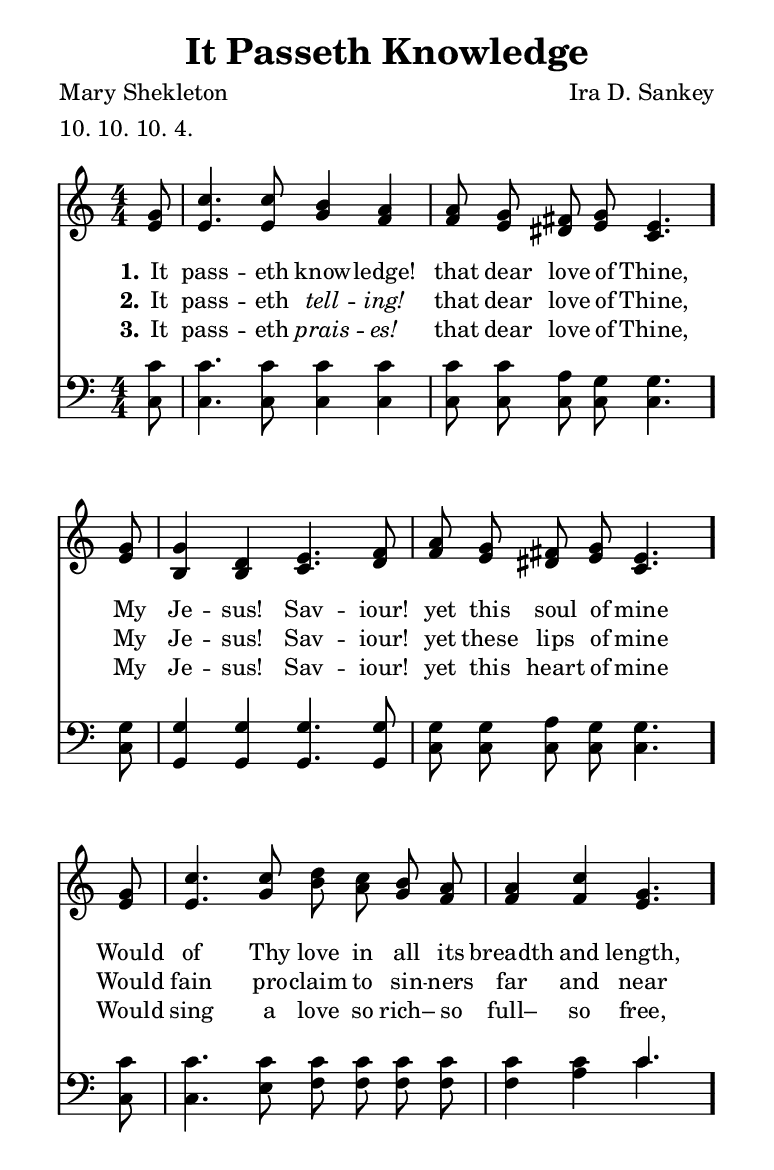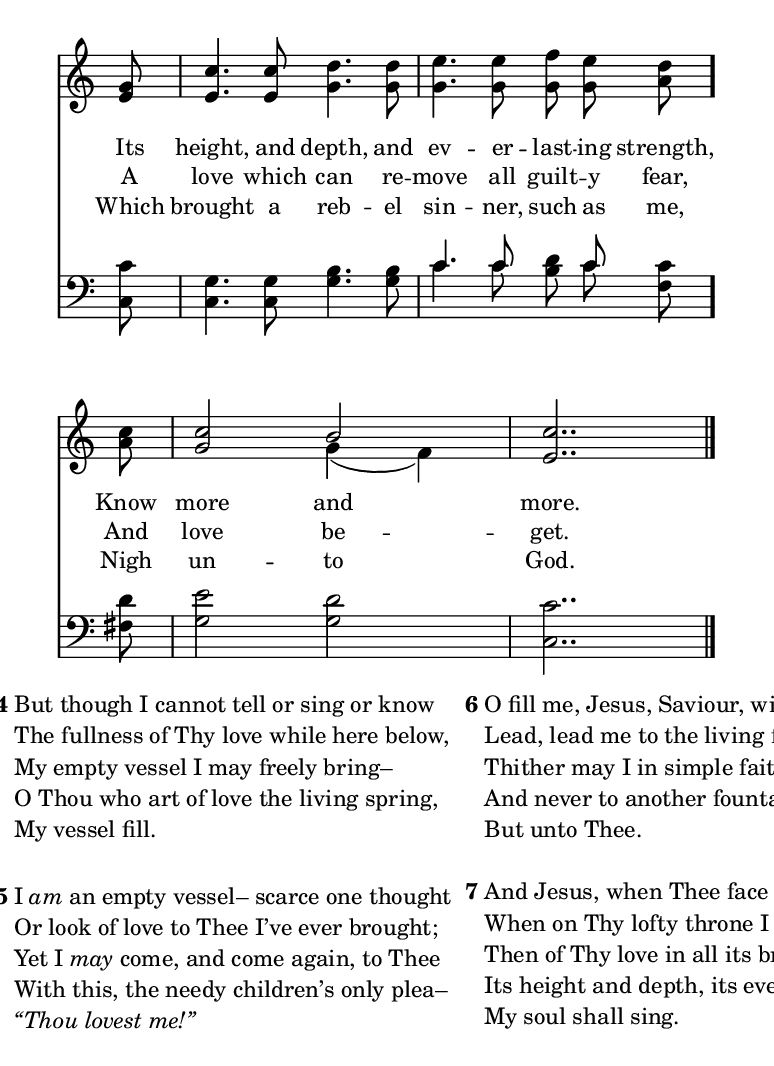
\include "common/global.ily"
\paper {
  \include "common/paper.ily"
  score-markup-spacing.padding = 2
  score-markup-spacing.basic-distance = 2
}

\header{
  hymnnumber = "229"
  title = "It Passeth Knowledge"
  tunename = ""
  meter = "10. 10. 10. 4."
  poet = "Mary Shekleton"
  composer = "Ira D. Sankey"
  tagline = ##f
}

global = {
  \include "common/overrides.ily"
  \override Staff.TimeSignature.style = #'numbered
  \time 4/4
  \override Score.MetronomeMark.transparent = ##t % hide all fermata changes too
  \tempo 4=80
  \key c \major
  \partial 8
  \autoBeamOff
}

patternA = { c8 | c4. c8 c4 c | c8 c c c c4. }
patternB = { c8 | c4 c c4. c8 | c c c c c4. }
patternC = { c8 | c4. c8 c c c c | c4 c c4. }
patternD = { c8 | c4. c8 c4. c8 | c4. c8 c c c }
patternE = { c8 | c2 c2 | c2.. }

notesSoprano = {
\global
\relative c'' {

  g8 | c4. c8 b4 a | a8 g fis g e4.
  g8 | g4 d e4. f8 | a g fis g e4.
  g8 | c4. c8 d c b a | a4 c g4. \eogbreak
  g8 | c4. c8 d4. d8 | e4. e8 f e d
  c8 | c2 b2 | c2..

  \bar "|."

}
}

notesAlto = {
\global
\relative e' {

  \changePitch \patternA { e | e e g f | f e dis e c }
  \changePitch \patternB { e | b b c d | f e dis e c }
  \changePitch \patternC { e | e g b a g f | f f e }
  \changePitch \patternD { e | e e g g | g g g g a }
  a8 | g2 g4( f) e2..

}
}

notesTenor = {
\global
\relative a {

  \changePitch \patternA { c | c c c c | c c a g g }
  \changePitch \patternB { g | g g g g | g g a g g }
  \changePitch \patternC { c | c c c c c c | c c c }
  \changePitch \patternD { c | g g b b | c c d c c }
  \changePitch \patternE { d | e d | c }

}
}

notesBass = {
\global
\relative f {

  \changePitch \patternA { c | c c c c | c c c c c }
  \changePitch \patternB { c | g g g g | c c c c c }
  \changePitch \patternC { c | c e f f f f | f a c }
  \changePitch \patternD { c, | c c g' g | c c b c f, }
  \changePitch \patternE { fis | g g | c, }

}
}

wordsA = \lyricmode {
\set stanza = "1."

It pass -- eth know -- ledge! that dear love of Thine, \bar "."
My Je -- sus! Sav -- iour! yet this soul of mine \bar "."
Would of Thy love in all its breadth and length, \bar "."
Its height, and depth, and ev -- er -- last -- ing strength, \bar "."
Know more and more. \bar "."

}

wordsB = \lyricmode {
\set stanza = "2."

It pass -- eth \italicsOn tell -- ing! \italicsOff that dear love of Thine,
My Je -- sus! Sav -- iour! yet these lips of mine
Would fain pro -- claim to sin -- ners far and near
A love which can re -- move all guilt -- y fear,
And love be -- get.

}

wordsC = \lyricmode {
\set stanza = "3."

It pass -- eth \italicsOn prais -- es! \italicsOff that dear love of Thine,
My Je -- sus! Sav -- iour! yet this heart of mine
Would sing a love so rich– so full– so free,
Which brought a reb -- el sin -- ner, such as me,
Nigh un -- to God.

}

wordsD = \markuplist {

\line { But though I cannot tell or sing or know }
\line { The fullness of Thy love while here below, }
\line { My empty vessel I may freely bring– }
\line { O Thou who art of love the living spring, }
\line { My vessel fill. }

}

wordsE = \markuplist {

\line { I \italic am an empty vessel– scarce one thought }
\line { Or look of love to Thee I’ve ever brought; }
\line { Yet I \italic may come, and come again, to Thee }
\line { With this, the needy children’s only plea– }
% `\italic { }` would get stripped in getlyrics
\line { \italic “Thou \italic lovest \italic me!” }

}

wordsF = \markuplist {

\line { O fill me, Jesus, Saviour, with Thy love; }
\line { Lead, lead me to the living fount above! }
\line { Thither may I in simple faith draw nigh, }
\line { And never to another fountain fly, }
\line { But unto Thee. }

}

wordsG = \markuplist {

\line { And Jesus, when Thee face to face I see, }
\line { When on Thy lofty throne I sit with Thee; }
\line { Then of Thy love in all its breadth and length, }
\line { Its height and depth, its everlasting strength }
\line { My soul shall sing. }

}

\score {
  \context ChoirStaff <<
    \context Staff = upper <<
      \set Staff.autoBeaming = ##f
      \set ChoirStaff.systemStartDelimiter = #'SystemStartBar
      \set ChoirStaff.printPartCombineTexts = ##f
      \partcombine #'(2 . 9) \notesSoprano \notesAlto
      \context NullVoice = sopranos { \voiceOne << \notesSoprano >> }
      \context NullVoice = altos { \voiceTwo << \notesAlto >> }
      \context Lyrics = one   \lyricsto sopranos \wordsA
      \context Lyrics = two   \lyricsto sopranos \wordsB
      \context Lyrics = three \lyricsto sopranos \wordsC
    >>
    \context Staff = men <<
      \set Staff.autoBeaming = ##f
      \clef bass
      \set ChoirStaff.printPartCombineTexts = ##f
      \partcombine #'(2 . 9) \notesTenor \notesBass
      \context NullVoice = tenors { \voiceOne << \notesTenor >> }
      \context NullVoice = basses { \voiceTwo << \notesBass >> }
    >>
  >>
  \layout {
    \include "common/layout.ily"
  }
  \midi{
    \include "common/midi.ily"
  }
}

\noPageBreak

\markup { \fill-line {
  \hspace #0.1
  \column {
  \line{ \bold 4 \column { \wordsD } } \combine \null \vspace #1
  \line{ \bold 5 \column { \wordsE } }
  }
  \hspace #0.1
  \column {
  \line{ \bold 6 \column { \wordsF } } \combine \null \vspace #1
  \line{ \bold 7 \column { \wordsG } }
  }
  \hspace #0.1
} }

\version "2.19.49"  % necessary for upgrading to future LilyPond versions.

% vi:set et ts=2 sw=2 ai nocindent syntax=lilypond:
